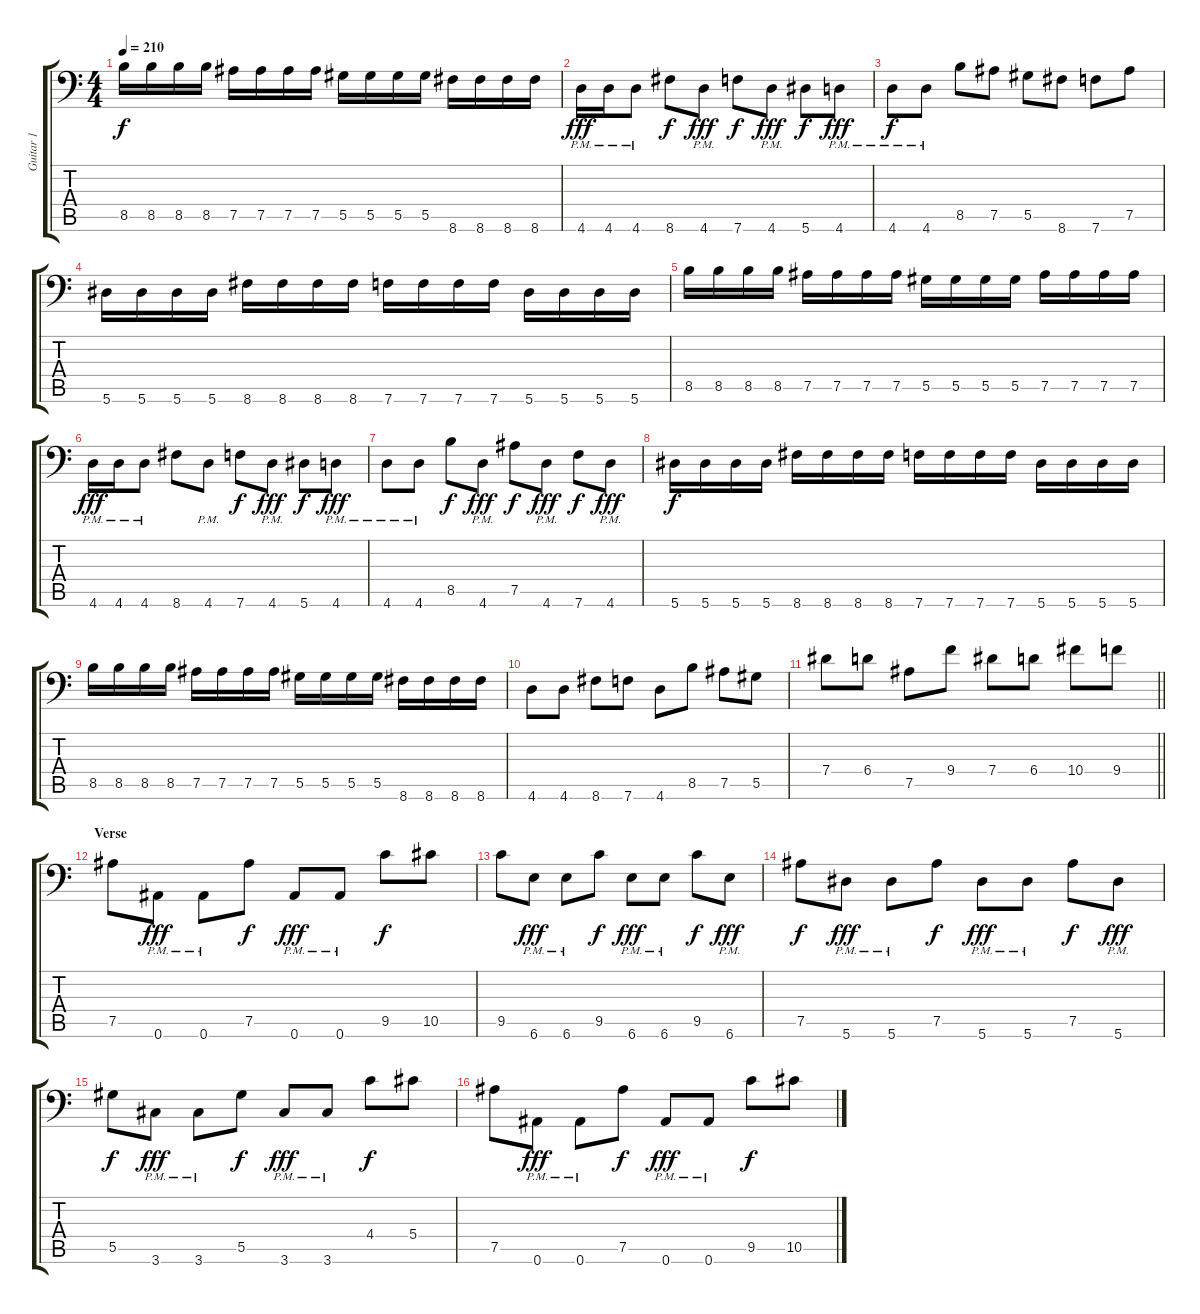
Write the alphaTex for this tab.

\track ("Guitar 1" "Guitar 1") {instrument distortionguitar}
\staff {score tabs}
\tuning (Bb3 F3 Db3 Ab2 Eb2 Bb1) {hide}
\ts (4 4)
\tempo 210
\clef f4
\ks c
8.5.16{dy f} 8.5.16 8.5.16 8.5.16 7.5.16 7.5.16 7.5.16 7.5.16 5.5.16 5.5.16 5.5.16 5.5.16 8.6.16 8.6.16 8.6.16 8.6.16 |
4.6{pm}.16{dy fff} 4.6{pm}.16 4.6{pm}.8 8.6.8{dy f} 4.6{pm}.8{dy fff} 7.6.8{dy f} 4.6{pm}.8{dy fff} 5.6.8{dy f} 4.6{pm}.8{dy fff} |
4.6{pm}.8{dy f} 4.6{pm}.8 8.5.8 7.5.8 5.5.8 8.6.8 7.6.8 7.5.8 |
5.6.16 5.6.16 5.6.16 5.6.16 8.6.16 8.6.16 8.6.16 8.6.16 7.6.16 7.6.16 7.6.16 7.6.16 5.6.16 5.6.16 5.6.16 5.6.16 |
8.5.16 8.5.16 8.5.16 8.5.16 7.5.16 7.5.16 7.5.16 7.5.16 5.5.16 5.5.16 5.5.16 5.5.16 7.5.16 7.5.16 7.5.16 7.5.16 |
4.6{pm}.16{dy fff} 4.6{pm}.16 4.6{pm}.8 8.6.8 4.6{pm}.8 7.6.8{dy f} 4.6{pm}.8{dy fff} 5.6.8{dy f} 4.6{pm}.8{dy fff} |
4.6{pm}.8 4.6{pm}.8 8.5.8{dy f} 4.6{pm}.8{dy fff} 7.5.8{dy f} 4.6{pm}.8{dy fff} 7.6.8{dy f} 4.6{pm}.8{dy fff} |
5.6.16{dy f} 5.6.16 5.6.16 5.6.16 8.6.16 8.6.16 8.6.16 8.6.16 7.6.16 7.6.16 7.6.16 7.6.16 5.6.16 5.6.16 5.6.16 5.6.16 |
8.5.16 8.5.16 8.5.16 8.5.16 7.5.16 7.5.16 7.5.16 7.5.16 5.5.16 5.5.16 5.5.16 5.5.16 8.6.16 8.6.16 8.6.16 8.6.16 |
4.6.8 4.6.8 8.6.8 7.6.8 4.6.8 8.5.8 7.5.8 5.5.8 |
\barLineRight lightlight
7.4.8 6.4.8 7.5.8 9.4.8 7.4.8 6.4.8 10.4.8 9.4.8 |
\section ("" "Verse")
7.5.8 0.6{pm}.8{dy fff} 0.6{pm}.8 7.5.8{dy f} 0.6{pm}.8{dy fff} 0.6{pm}.8 9.5.8{dy f} 10.5.8 |
9.5.8 6.6{pm}.8{dy fff} 6.6{pm}.8 9.5.8{dy f} 6.6{pm}.8{dy fff} 6.6{pm}.8 9.5.8{dy f} 6.6{pm}.8{dy fff} |
7.5.8{dy f} 5.6{pm}.8{dy fff} 5.6{pm}.8 7.5.8{dy f} 5.6{pm}.8{dy fff} 5.6{pm}.8 7.5.8{dy f} 5.6{pm}.8{dy fff} |
5.5.8{dy f} 3.6{pm}.8{dy fff} 3.6{pm}.8 5.5.8{dy f} 3.6{pm}.8{dy fff} 3.6{pm}.8 4.4.8{dy f} 5.4.8 |
7.5.8 0.6{pm}.8{dy fff} 0.6{pm}.8 7.5.8{dy f} 0.6{pm}.8{dy fff} 0.6{pm}.8 9.5.8{dy f} 10.5.8
